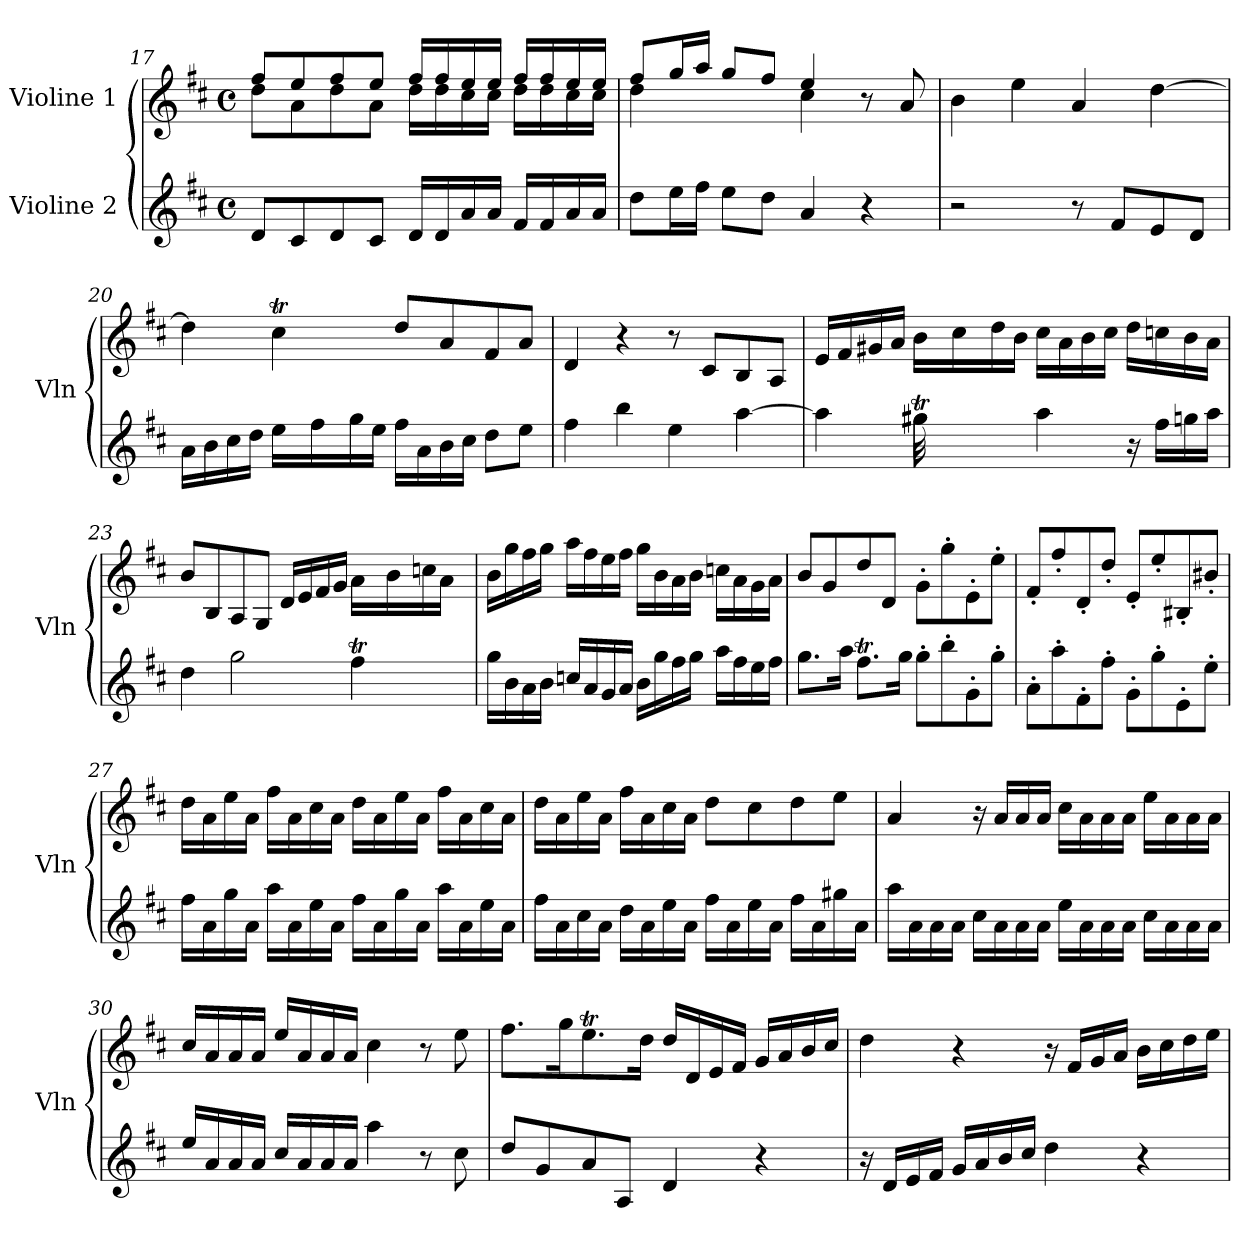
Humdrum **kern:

**kern	**kern
*part2	*part1
*staff2	*staff1
*I"Violine 2	*I"Violine 1
*I'Vln	*I'Vln
*clefG2	*clefG2
*k[f#c#]	*k[f#c#]
*D:	*D:
*M4/4	*M4/4
*met(c)	*met(c)
=17	=17
*	*^
8d/L	8ff#/L	8dd\L
8c#/	8ee/	8a\
8d/	8ff#/	8dd\
8c#/J	8ee/J	8a\J
16d/LL	16ff#/LL	16dd\LL
16d/	16ff#/	16dd\
16a/	16ee/	16cc#\
16a/JJ	16ee/JJ	16cc#\JJ
16f#/LL	16ff#/LL	16dd\LL
16f#/	16ff#/	16dd\
16a/	16ee/	16cc#\
16a/JJ	16ee/JJ	16cc#\JJ
=18	=18	=18
8dd\L	8ff#/L	4dd\
16ee\L	16gg/L	.
16ff#\JJ	16aa/JJ	.
8ee\L	8gg/L	4ryy
8dd\J	8ff#/J	.
4a/	4ee/	4cc#\
4r	8r	4ryy
.	8a/	.
*	*v	*v
!!LO:LB:g=z
=19	=19
2r	4b\
.	4ee\
8r	4a/
8f#/L	.
8e/	[4dd\
8d/J	.
=20	=20
*	*^
16a\LL	4dd\]	4ryy
16b\	.	.
16cc#\	.	.
16dd\JJ	.	.
16ee\LL	4cc#t\	32cc#yy
.	.	32byy
16ff#\	.	32cc#yy
.	.	32byy
16gg\	.	8cc#yy
16ee\JJ	.	.
16ff#\LL	8dd/L	2ryy
16a\	.	.
16b\	8a/	.
16cc#\JJ	.	.
8dd\L	8f#/	.
8ee\J	8a/J	.
*	*v	*v
=21	=21
4ff#\	4d/
4bb\	4r
4ee\	8r
.	8c#/L
[4aa\	8B/
.	8A/J
!!LO:LB:g=z
=22	=22
*^	*
4aa\]	4ryy	16e/LL
.	.	16f#/
.	.	16g#X/
.	.	16a/JJ
4gg#Xt\	32gg#	16b\LL
.	32ff#yy	.
.	32gg#yy	16cc#\
.	32ff#yy	.
.	8gg#yy	16dd\
.	.	16b\JJ
4aa\	2ryy	16cc#\LL
.	.	16a\
.	.	16b\
.	.	16cc#\JJ
16r	.	16dd\LL
16ff#\LL	.	16ccn\
16ggn\	.	16b\
16aa\JJ	.	16a\JJ
=23	=23	=23
4dd\	2.ryy	8b/L
.	.	8B/
2gg\	.	8A/
.	.	8G/J
.	.	16d/LL
.	.	16e/
.	.	16f#/
.	.	16g/JJ
4ff#t\	32ff#yy	16a\LL
.	32eeyy	.
.	32ff#yy	16b\
.	32eeyy	.
.	16ff#yy	16ccn\
.	32eeyy	16a\JJ
.	32ff#yy	.
*v	*v	*
!!LO:LB:g=z
=24	=24
16gg\LL	16b\LL
16b\	16gg\
16a\	16ff#\
16b\JJ	16gg\JJ
16ccn/LL	16aa\LL
16a/	16ff#\
16g/	16ee\
16a/JJ	16ff#\JJ
16b\LL	16gg\LL
16gg\	16b\
16ff#\	16a\
16gg\JJ	16b\JJ
16aa\LL	16ccn\LL
16ff#\	16a\
16ee\	16g\
16ff#\JJ	16a\JJ
=25	=25
8.gg\L	8b/L
.	8g/
16aa\Jk	.
8.ff#t\L	8dd/
.	8d/J
16gg\Jk	.
8gg'\L	8g'\L
8bb'\	8gg'\
8g'\	8e'\
8gg'\J	8ee'\J
=26	=26
8a'\L	8f#'/L
8aa'\	8ff#'/
8f#'\	8d'/
8ff#'\J	8dd'/J
8g'\L	8e'/L
8gg'\	8ee'/
8e'\	8B#X'/
8ee'\J	8b#X'/J
!!LO:LB:g=z
=27	=27
16ff#\LL	16dd\LL
16a\	16a\
16gg\	16ee\
16a\JJ	16a\JJ
16aa\LL	16ff#\LL
16a\	16a\
16ee\	16cc#\
16a\JJ	16a\JJ
16ff#\LL	16dd\LL
16a\	16a\
16gg\	16ee\
16a\JJ	16a\JJ
16aa\LL	16ff#\LL
16a\	16a\
16ee\	16cc#\
16a\JJ	16a\JJ
=28	=28
16ff#\LL	16dd\LL
16a\	16a\
16cc#\	16ee\
16a\JJ	16a\JJ
16dd\LL	16ff#\LL
16a\	16a\
16ee\	16cc#\
16a\JJ	16a\JJ
16ff#\LL	8dd\L
16a\	.
16ee\	8cc#\
16a\JJ	.
16ff#\LL	8dd\
16a\	.
16gg#X\	8ee\J
16a\JJ	.
=29	=29
16aa\LL	4a/
16a\	.
16a\	.
16a\JJ	.
16cc#\LL	16r
16a\	16a/LL
16a\	16a/
16a\JJ	16a/JJ
16ee\LL	16cc#\LL
16a\	16a\
16a\	16a\
16a\JJ	16a\JJ
16cc#\LL	16ee\LL
16a\	16a\
16a\	16a\
16a\JJ	16a\JJ
!!LO:PB:g=z
=30	=30
16ee/LL	16cc#/LL
16a/	16a/
16a/	16a/
16a/JJ	16a/JJ
16cc#/LL	16ee/LL
16a/	16a/
16a/	16a/
16a/JJ	16a/JJ
4aa\	4cc#\
8r	8r
8cc#\	8ee\
=31	=31
8dd/L	8.ff#\L
8g/	.
.	16gg\K
8a/	8.eeT\
8A/J	.
.	16dd\Jk
4d/	16dd/LL
.	16d/
.	16e/
.	16f#/JJ
4r	16g/LL
.	16a/
.	16b/
.	16cc#/JJ
=32	=32
16r	4dd\
16d/LL	.
16e/	.
16f#/JJ	.
16g/LL	4r
16a/	.
16b/	.
16cc#/JJ	.
4dd\	16r
.	16f#/LL
.	16g/
.	16a/JJ
4r	16b\LL
.	16cc#\
.	16dd\
.	16ee\JJ
=	=
*-	*-
